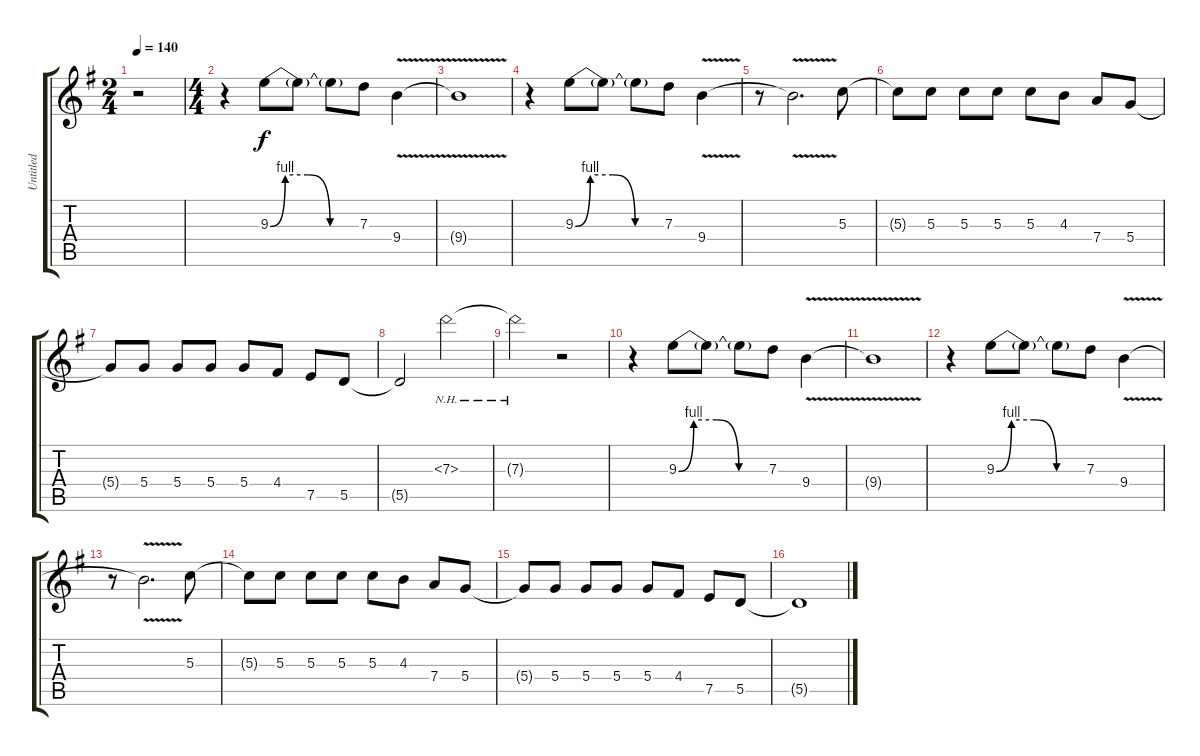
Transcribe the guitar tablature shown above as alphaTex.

\track ("Untitled" "Untitled") {instrument distortionguitar}
\staff {score tabs}
\tuning (E4 B3 G3 D3 A2 E2) {hide}
\ts (2 4)
\tempo 140
\clef g2
\ks g
r.2{dy f instrument distortionguitar} |
\ts (4 4)
r.4 9.3{be (custom 0 0 10 4 25 4 40 0 60 0)}.8 9.3{t}.8 9.3{t}.8 7.3.8 9.4{v}.4 |
9.4{v t}.1 |
r.4 9.3{be (custom 0 0 10 4 25 4 40 0 60 0)}.8 9.3{t}.8 9.3{t}.8 7.3.8 9.4{v}.4 |
r.8 9.4{v t}.2{d} 5.3.8 |
5.3{t}.8 5.3.8 5.3.8 5.3.8 5.3.8 4.3.8 7.4.8 5.4.8 |
5.4{t}.8 5.4.8 5.4.8 5.4.8 5.4.8 4.4.8 7.5.8 5.5.8 |
5.5{t}.2 7.3{nh}.2 |
7.3{nh t}.2 r.2 |
r.4 9.3{be (custom 0 0 10 4 25 4 40 0 60 0)}.8 9.3{t}.8 9.3{t}.8 7.3.8 9.4{v}.4 |
9.4{v t}.1 |
r.4 9.3{be (custom 0 0 10 4 25 4 40 0 60 0)}.8 9.3{t}.8 9.3{t}.8 7.3.8 9.4{v}.4 |
r.8 9.4{v t}.2{d} 5.3.8 |
5.3{t}.8 5.3.8 5.3.8 5.3.8 5.3.8 4.3.8 7.4.8 5.4.8 |
5.4{t}.8 5.4.8 5.4.8 5.4.8 5.4.8 4.4.8 7.5.8 5.5.8 |
5.5{t}.1
